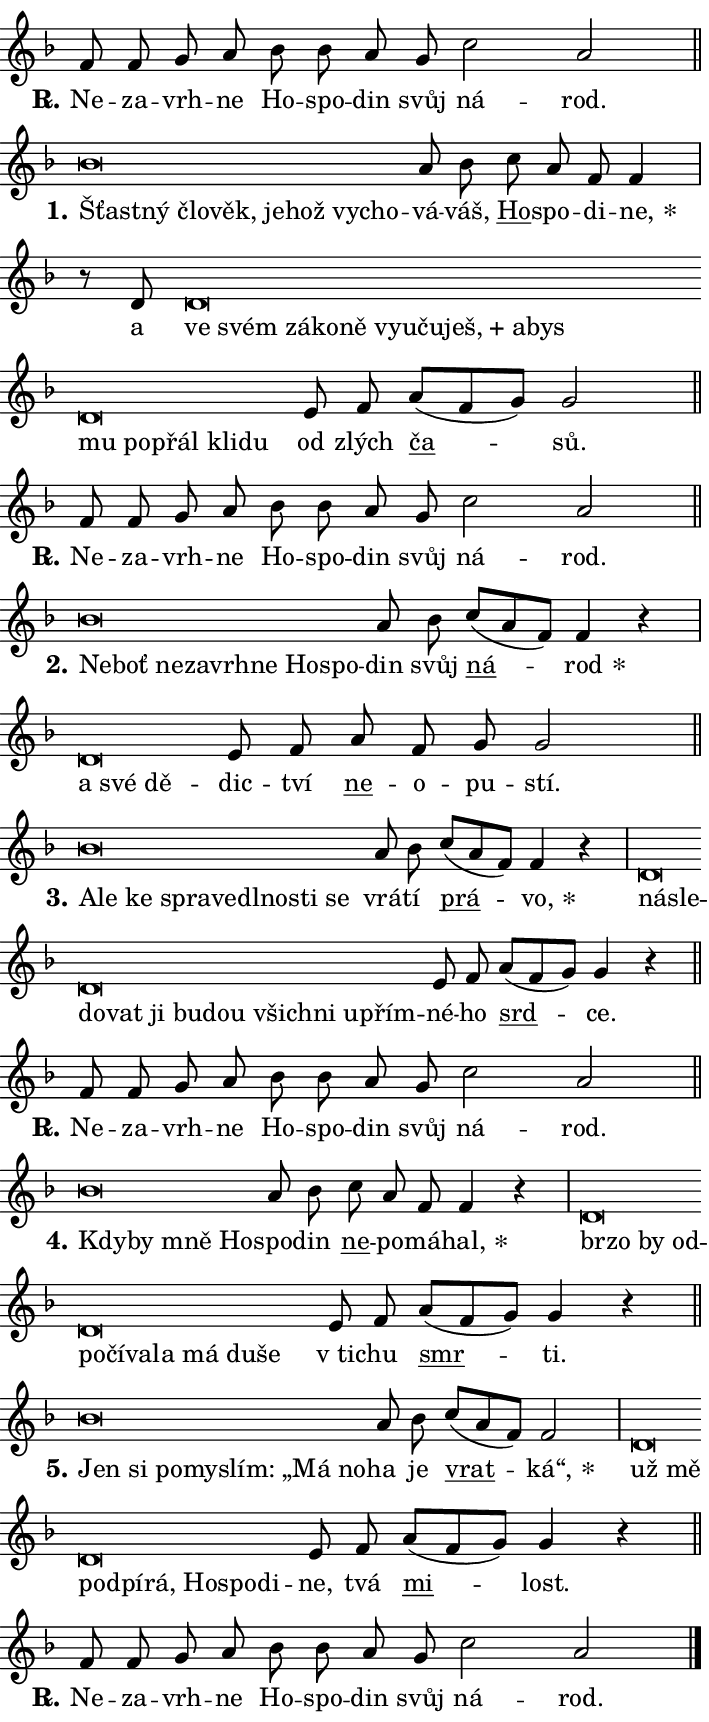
\version "2.24.0"
\header { tagline = "" }
\paper {
  indent = 0\cm
  top-margin = 0\cm
  right-margin = 0.13\cm % to fit lyric hyphens
  bottom-margin = 0\cm
  left-margin = 0\cm
  paper-width = 12\cm
  page-breaking = #ly:one-page-breaking
  system-system-spacing.basic-distance = #11
  score-system-spacing.basic-distance = #11
  ragged-last = ##f
}


%% Author: Thomas Morley
%% https://lists.gnu.org/archive/html/lilypond-user/2020-05/msg00002.html
#(define (line-position grob)
"Returns position of @var[grob} in current system:
   @code{'start}, if at first time-step
   @code{'end}, if at last time-step
   @code{'middle} otherwise
"
  (let* ((col (ly:item-get-column grob))
         (ln (ly:grob-object col 'left-neighbor))
         (rn (ly:grob-object col 'right-neighbor))
         (col-to-check-left (if (ly:grob? ln) ln col))
         (col-to-check-right (if (ly:grob? rn) rn col))
         (break-dir-left
           (and
             (ly:grob-property col-to-check-left 'non-musical #f)
             (ly:item-break-dir col-to-check-left)))
         (break-dir-right
           (and
             (ly:grob-property col-to-check-right 'non-musical #f)
             (ly:item-break-dir col-to-check-right))))
        (cond ((eqv? 1 break-dir-left) 'start)
              ((eqv? -1 break-dir-right) 'end)
              (else 'middle))))

#(define (tranparent-at-line-position vctor)
  (lambda (grob)
  "Relying on @code{line-position} select the relevant enry from @var{vctor}.
Used to determine transparency,"
    (case (line-position grob)
      ((end) (not (vector-ref vctor 0)))
      ((middle) (not (vector-ref vctor 1)))
      ((start) (not (vector-ref vctor 2))))))

noteHeadBreakVisibility =
#(define-music-function (break-visibility)(vector?)
"Makes @code{NoteHead}s transparent relying on @var{break-visibility}"
#{
  \override NoteHead.transparent =
    #(tranparent-at-line-position break-visibility)
#})

#(define delete-ledgers-for-transparent-note-heads
  (lambda (grob)
    "Reads whether a @code{NoteHead} is transparent.
If so this @code{NoteHead} is removed from @code{'note-heads} from
@var{grob}, which is supposed to be @code{LedgerLineSpanner}.
As a result ledgers are not printed for this @code{NoteHead}"
    (let* ((nhds-array (ly:grob-object grob 'note-heads))
           (nhds-list
             (if (ly:grob-array? nhds-array)
                 (ly:grob-array->list nhds-array)
                 '()))
           ;; Relies on the transparent-property being done before
           ;; Staff.LedgerLineSpanner.after-line-breaking is executed.
           ;; This is fragile ...
           (to-keep
             (remove
               (lambda (nhd)
                 (ly:grob-property nhd 'transparent #f))
               nhds-list)))
      ;; TODO find a better method to iterate over grob-arrays, similiar
      ;; to filter/remove etc for lists
      ;; For now rebuilt from scratch
      (set! (ly:grob-object grob 'note-heads)  '())
      (for-each
        (lambda (nhd)
          (ly:pointer-group-interface::add-grob grob 'note-heads nhd))
        to-keep))))

squashNotes = {
  \override NoteHead.X-extent = #'(-0.2 . 0.2)
  \override NoteHead.Y-extent = #'(-0.75 . 0)
  \override NoteHead.stencil =
    #(lambda (grob)
       (let ((pos (ly:grob-property grob 'staff-position)))
         (begin
           (if (< pos -7) (display "ERROR: Lower brevis then expected\n") (display ""))
           (if (<= pos -6) ly:text-interface::print ly:note-head::print))))
}
unSquashNotes = {
  \revert NoteHead.X-extent
  \revert NoteHead.Y-extent
  \revert NoteHead.stencil
}

hideNotes = \noteHeadBreakVisibility #begin-of-line-visible
unHideNotes = \noteHeadBreakVisibility #all-visible

% work-around for resetting accidentals
% https://lilypond.org/doc/v2.23/Documentation/notation/displaying-rhythms#unmetered-music
cadenzaMeasure = {
  \cadenzaOff
  \partial 1024 s1024
  \cadenzaOn
}

#(define-markup-command (accent layout props text) (markup?)
  "Underline accented syllable"
  (interpret-markup layout props
    #{\markup \override #'(offset . 4.3) \underline { #text }#}))

responsum = \markup \concat {
  "R" \hspace #-1.05 \path #0.1 #'((moveto 0 0.07) (lineto 0.9 0.8)) \hspace #0.05 "."
}

spaceSize = #0.6828661417322834 % exact space size for TeX Gyre Schola

\layout {
  \context {
    \Staff
    \remove "Time_signature_engraver"
    \override LedgerLineSpanner.after-line-breaking = #delete-ledgers-for-transparent-note-heads
  }
  \context {
    \Lyrics {
      \override LyricSpace.minimum-distance = \spaceSize
      \override LyricText.font-name = #"TeX Gyre Schola"
      \override LyricText.font-size = 1
      \override StanzaNumber.font-name = #"TeX Gyre Schola Bold"
      \override StanzaNumber.font-size = 1
    }
  }
  \context {
    \Score 
    \override NoteHead.text =
      #(lambda (grob) 
        (let ((pos (ly:grob-property grob 'staff-position)))
          #{\markup {
            \combine
              \halign #-0.55 \raise #(if (= pos -6) 0 0.5) \override #'(thickness . 2) \draw-line #'(3.2 . 0)
              \musicglyph "noteheads.sM1"
          }#}))
  }
}

% magnetic-lyrics.ily
%
%   written by
%     Jean Abou Samra <jean@abou-samra.fr>
%     Werner Lemberg <wl@gnu.org>
%
%   adapted by
%     Jiri Hon <jiri.hon@gmail.com>
%
% Version 2022-Apr-15

% https://www.mail-archive.com/lilypond-user@gnu.org/msg149350.html

#(define (Left_hyphen_pointer_engraver context)
   "Collect syllable-hyphen-syllable occurrences in lyrics and store
them in properties.  This engraver only looks to the left.  For
example, if the lyrics input is @code{foo -- bar}, it does the
following.

@itemize @bullet
@item
Set the @code{text} property of the @code{LyricHyphen} grob between
@q{foo} and @q{bar} to @code{foo}.

@item
Set the @code{left-hyphen} property of the @code{LyricText} grob with
text @q{foo} to the @code{LyricHyphen} grob between @q{foo} and
@q{bar}.
@end itemize

Use this auxiliary engraver in combination with the
@code{lyric-@/text::@/apply-@/magnetic-@/offset!} hook."
   (let ((hyphen #f)
         (text #f))
     (make-engraver
      (acknowledgers
       ((lyric-syllable-interface engraver grob source-engraver)
        (set! text grob)))
      (end-acknowledgers
       ((lyric-hyphen-interface engraver grob source-engraver)
        ;(when (not (grob::has-interface grob 'lyric-space-interface))
          (set! hyphen grob)));)
      ((stop-translation-timestep engraver)
       (when (and text hyphen)
         (ly:grob-set-object! text 'left-hyphen hyphen))
       (set! text #f)
       (set! hyphen #f)))))

#(define (lyric-text::apply-magnetic-offset! grob)
   "If the space between two syllables is less than the value in
property @code{LyricText@/.details@/.squash-threshold}, move the right
syllable to the left so that it gets concatenated with the left
syllable.

Use this function as a hook for
@code{LyricText@/.after-@/line-@/breaking} if the
@code{Left_@/hyphen_@/pointer_@/engraver} is active."
   (let ((hyphen (ly:grob-object grob 'left-hyphen #f)))
     (when hyphen
       (let ((left-text (ly:spanner-bound hyphen LEFT)))
         (when (grob::has-interface left-text 'lyric-syllable-interface)
           (let* ((common (ly:grob-common-refpoint grob left-text X))
                  (this-x-ext (ly:grob-extent grob common X))
                  (left-x-ext
                   (begin
                     ;; Trigger magnetism for left-text.
                     (ly:grob-property left-text 'after-line-breaking)
                     (ly:grob-extent left-text common X)))
                  ;; `delta` is the gap width between two syllables.
                  (delta (- (interval-start this-x-ext)
                            (interval-end left-x-ext)))
                  (details (ly:grob-property grob 'details))
                  (threshold (assoc-get 'squash-threshold details 0.2)))
             (when (< delta threshold)
               (let* (;; We have to manipulate the input text so that
                      ;; ligatures crossing syllable boundaries are not
                      ;; disabled.  For languages based on the Latin
                      ;; script this is essentially a beautification.
                      ;; However, for non-Western scripts it can be a
                      ;; necessity.
                      (lt (ly:grob-property left-text 'text))
                      (rt (ly:grob-property grob 'text))
                      (is-space (grob::has-interface hyphen 'lyric-space-interface))
                      (space (if is-space " " ""))
                      (extra-delta (if is-space spaceSize 0))
                      ;; Append new syllable.
                      (ltrt-space (if (and (string? lt) (string? rt))
                                (string-append lt space rt)
                                (make-concat-markup (list lt space rt))))
                      ;; Right-align `ltrt` to the right side.
                      (ltrt-space-markup (grob-interpret-markup
                               grob
                               (make-translate-markup
                                (cons (interval-length this-x-ext) 0)
                                (make-right-align-markup ltrt-space)))))
                 (begin
                   ;; Don't print `left-text`.
                   (ly:grob-set-property! left-text 'stencil #f)
                   ;; Set text and stencil (which holds all collected
                   ;; syllables so far) and shift it to the left.
                   (ly:grob-set-property! grob 'text ltrt-space)
                   (ly:grob-set-property! grob 'stencil ltrt-space-markup)
                   (ly:grob-translate-axis! grob (- (- delta extra-delta)) X))))))))))


#(define (lyric-hyphen::displace-bounds-first grob)
   ;; Make very sure this callback isn't triggered too early.
   (let ((left (ly:spanner-bound grob LEFT))
         (right (ly:spanner-bound grob RIGHT)))
     (ly:grob-property left 'after-line-breaking)
     (ly:grob-property right 'after-line-breaking)
     (ly:lyric-hyphen::print grob)))

squashThreshold = #0.4

\layout {
  \context {
    \Lyrics
    \consists #Left_hyphen_pointer_engraver
    \override LyricText.after-line-breaking =
      #lyric-text::apply-magnetic-offset!
    \override LyricHyphen.stencil = #lyric-hyphen::displace-bounds-first
    \override LyricText.details.squash-threshold = \squashThreshold
    \override LyricHyphen.minimum-distance = 0
    \override LyricHyphen.minimum-length = \squashThreshold
  }
}

squashText = \override LyricText.details.squash-threshold = 9999
unSquashText = \override LyricText.details.squash-threshold = \squashThreshold

leftText = \override LyricText.self-alignment-X = #LEFT
unLeftText = \revert LyricText.self-alignment-X

starOffset = #(lambda (grob) 
                (let ((x_offset (ly:self-alignment-interface::aligned-on-x-parent grob)))
                  (if (= x_offset 0) 0 (+ x_offset 1.2))))

star = #(define-music-function (syllable)(string?)
"Append star separator at the end of a syllable"
#{
  \once \override LyricText.X-offset = #starOffset
  \lyricmode { \markup {
    #syllable
    \override #'((font-name . "TeX Gyre Schola Bold")) \hspace #0.2 \lower #0.65 \larger "*"
  } }
#})

starAccent = #(define-music-function (syllable)(string?)
"Append star separator at the end of a syllable and make accent"
#{
  \once \override LyricText.X-offset = #starOffset
  \lyricmode { \markup {
    \accent #syllable
    \override #'((font-name . "TeX Gyre Schola Bold")) \hspace #0.2 \lower #0.65 \larger "*"
  } }
#})

breath = #(define-music-function (syllable)(string?)
"Append breathing indicator at the end of a syllable"
#{
  \lyricmode { \markup { #syllable "+" } }
#})

optionalBreath = #(define-music-function (syllable)(string?)
"Append optional breathing indicator at the end of a syllable"
#{
  \lyricmode { \markup { #syllable "(+)" } }
#})


\score {
    <<
        \new Voice = "melody" { \cadenzaOn \key f \major \relative { f'8 f g a bes bes \bar "" a g \bar "" c2 a \cadenzaMeasure \bar "||" \break } }
        \new Lyrics \lyricsto "melody" { \lyricmode { \set stanza = \responsum
Ne -- za -- vrh -- ne Ho -- spo -- din svůj ná -- rod. } }
    >>
    \layout {}
}

\score {
    <<
        \new Voice = "melody" { \cadenzaOn \key f \major \relative { \squashNotes bes'\breve*1/16 \hideNotes \breve*1/16 \bar "" \breve*1/16 \bar "" \breve*1/16 \bar "" \breve*1/16 \bar "" \breve*1/16 \bar "" \breve*1/16 \breve*1/16 \bar "" \unHideNotes \unSquashNotes a8 bes \bar "" c a f f4 \cadenzaMeasure \bar "|" r8 d8 \squashNotes d\breve*1/16 \hideNotes \breve*1/16 \bar "" \breve*1/16 \bar "" \breve*1/16 \bar "" \breve*1/16 \bar "" \breve*1/16 \bar "" \breve*1/16 \bar "" \breve*1/16 \bar "" \breve*1/16 \bar "" \breve*1/16 \bar "" \breve*1/16 \bar "" \breve*1/16 \bar "" \breve*1/16 \bar "" \breve*1/16 \bar "" \breve*1/16 \breve*1/16 \bar "" \unHideNotes \unSquashNotes e8 f \bar "" a[( f g)] g2 \cadenzaMeasure \bar "||" \break } }
        \new Lyrics \lyricsto "melody" { \lyricmode { \set stanza = "1."
\leftText Šťast -- \squashText ný člo -- věk, je -- hož vy -- cho -- \unLeftText \unSquashText vá -- váš, \markup \accent Ho -- spo -- di -- \star ne, a \leftText ve \squashText svém zá -- ko -- ně vy -- u -- ču -- \breath "ješ," a -- bys mu po -- přál kli -- du \unLeftText \unSquashText od zlých \markup \accent ča -- sů. } }
    >>
    \layout {}
}

\score {
    <<
        \new Voice = "melody" { \cadenzaOn \key f \major \relative { f'8 f g a bes bes \bar "" a g \bar "" c2 a \cadenzaMeasure \bar "||" \break } }
        \new Lyrics \lyricsto "melody" { \lyricmode { \set stanza = \responsum
Ne -- za -- vrh -- ne Ho -- spo -- din svůj ná -- rod. } }
    >>
    \layout {}
}

\score {
    <<
        \new Voice = "melody" { \cadenzaOn \key f \major \relative { \squashNotes bes'\breve*1/16 \hideNotes \breve*1/16 \bar "" \breve*1/16 \bar "" \breve*1/16 \bar "" \breve*1/16 \bar "" \breve*1/16 \bar "" \breve*1/16 \breve*1/16 \bar "" \unHideNotes \unSquashNotes a8 bes \bar "" c[( a f)] f4 r \cadenzaMeasure \bar "|" \squashNotes d\breve*1/16 \hideNotes \breve*1/16 \breve*1/16 \bar "" \unHideNotes \unSquashNotes e8 f \bar "" a f g g2 \cadenzaMeasure \bar "||" \break } }
        \new Lyrics \lyricsto "melody" { \lyricmode { \set stanza = "2."
\leftText Ne -- \squashText boť ne -- za -- vrh -- ne Ho -- spo -- \unLeftText \unSquashText din svůj \markup \accent ná -- \star rod \leftText a \squashText své dě -- \unLeftText \unSquashText dic -- tví \markup \accent ne -- o -- pu -- stí. } }
    >>
    \layout {}
}

\score {
    <<
        \new Voice = "melody" { \cadenzaOn \key f \major \relative { \squashNotes bes'\breve*1/16 \hideNotes \breve*1/16 \bar "" \breve*1/16 \bar "" \breve*1/16 \bar "" \breve*1/16 \bar "" \breve*1/16 \bar "" \breve*1/16 \bar "" \breve*1/16 \breve*1/16 \bar "" \unHideNotes \unSquashNotes a8 bes \bar "" c[( a f)] f4 r \cadenzaMeasure \bar "|" \squashNotes d\breve*1/16 \hideNotes \breve*1/16 \bar "" \breve*1/16 \bar "" \breve*1/16 \bar "" \breve*1/16 \bar "" \breve*1/16 \bar "" \breve*1/16 \bar "" \breve*1/16 \bar "" \breve*1/16 \bar "" \breve*1/16 \breve*1/16 \bar "" \unHideNotes \unSquashNotes e8 f \bar "" a[( f g)] g4 r \cadenzaMeasure \bar "||" \break } }
        \new Lyrics \lyricsto "melody" { \lyricmode { \set stanza = "3."
\leftText A -- \squashText le ke spra -- ve -- dl -- no -- sti se \unLeftText \unSquashText vrá -- tí \markup \accent prá -- \star vo, \leftText ná -- \squashText sle -- do -- vat ji bu -- dou všich -- ni u -- přím -- \unLeftText \unSquashText né -- ho \markup \accent srd -- ce. } }
    >>
    \layout {}
}

\score {
    <<
        \new Voice = "melody" { \cadenzaOn \key f \major \relative { f'8 f g a bes bes \bar "" a g \bar "" c2 a \cadenzaMeasure \bar "||" \break } }
        \new Lyrics \lyricsto "melody" { \lyricmode { \set stanza = \responsum
Ne -- za -- vrh -- ne Ho -- spo -- din svůj ná -- rod. } }
    >>
    \layout {}
}

\score {
    <<
        \new Voice = "melody" { \cadenzaOn \key f \major \relative { \squashNotes bes'\breve*1/16 \hideNotes \breve*1/16 \bar "" \breve*1/16 \breve*1/16 \bar "" \unHideNotes \unSquashNotes a8 bes \bar "" c a f f4 r \cadenzaMeasure \bar "|" \squashNotes d\breve*1/16 \hideNotes \breve*1/16 \bar "" \breve*1/16 \bar "" \breve*1/16 \bar "" \breve*1/16 \bar "" \breve*1/16 \bar "" \breve*1/16 \bar "" \breve*1/16 \bar "" \breve*1/16 \bar "" \breve*1/16 \breve*1/16 \bar "" \unHideNotes \unSquashNotes e8 f \bar "" a[( f g)] g4 r \cadenzaMeasure \bar "||" \break } }
        \new Lyrics \lyricsto "melody" { \lyricmode { \set stanza = "4."
\leftText Kdy -- \squashText by mně Ho -- \unLeftText \unSquashText spo -- din \markup \accent ne -- po -- má -- \star hal, \leftText br -- \squashText zo by od -- po -- čí -- va -- la má du -- še \unLeftText \unSquashText "v ti" -- chu \markup \accent smr -- ti. } }
    >>
    \layout {}
}

\score {
    <<
        \new Voice = "melody" { \cadenzaOn \key f \major \relative { \squashNotes bes'\breve*1/16 \hideNotes \breve*1/16 \bar "" \breve*1/16 \bar "" \breve*1/16 \bar "" \breve*1/16 \bar "" \breve*1/16 \breve*1/16 \bar "" \unHideNotes \unSquashNotes a8 bes \bar "" c[( a f)] f2 \cadenzaMeasure \bar "|" \squashNotes d\breve*1/16 \hideNotes \breve*1/16 \bar "" \breve*1/16 \bar "" \breve*1/16 \bar "" \breve*1/16 \bar "" \breve*1/16 \bar "" \breve*1/16 \breve*1/16 \bar "" \unHideNotes \unSquashNotes e8 f \bar "" a[( f g)] g4 r \cadenzaMeasure \bar "||" \break } }
        \new Lyrics \lyricsto "melody" { \lyricmode { \set stanza = "5."
\leftText Jen \squashText si po -- my -- slím: „Má no -- \unLeftText \unSquashText ha je \markup \accent vrat -- \star ká“, \leftText už \squashText mě pod -- pí -- rá, Ho -- spo -- di -- \unLeftText \unSquashText ne, tvá \markup \accent mi -- lost. } }
    >>
    \layout {}
}

\score {
    <<
        \new Voice = "melody" { \cadenzaOn \key f \major \relative { f'8 f g a bes bes \bar "" a g \bar "" c2 a \cadenzaMeasure \bar "||" \break } \bar "|." }
        \new Lyrics \lyricsto "melody" { \lyricmode { \set stanza = \responsum
Ne -- za -- vrh -- ne Ho -- spo -- din svůj ná -- rod. } }
    >>
    \layout {}
}
